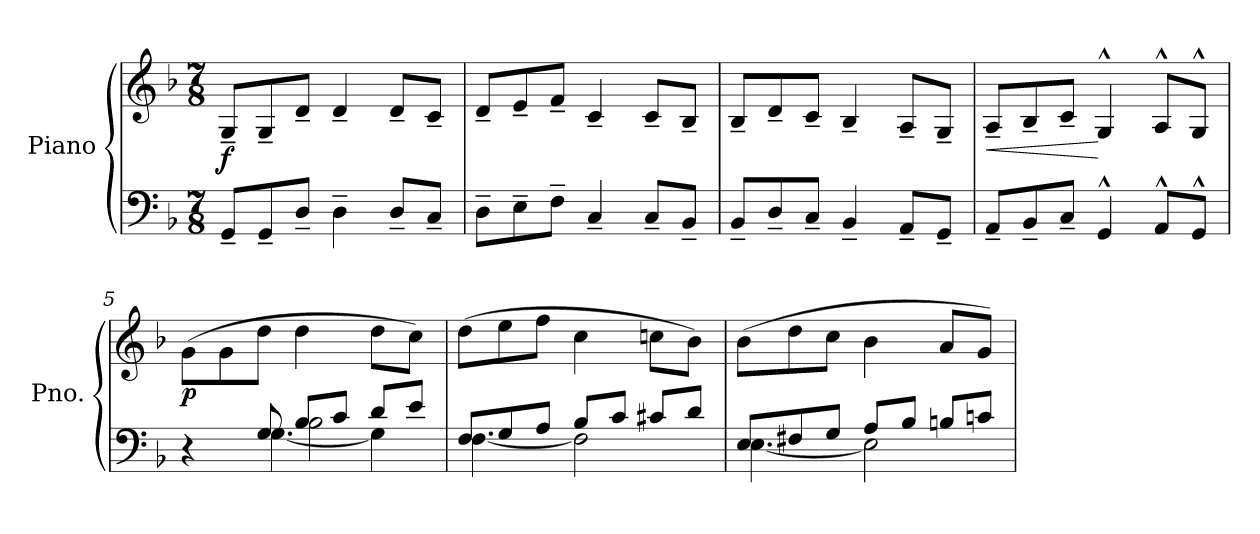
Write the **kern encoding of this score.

**kern	**kern	**dynam
*part1	*part1	*part1
*staff2	*staff1	*staff1/2
*I"Piano	*	*
*I'Pno.	*	*
*clefF4	*clefG2	*
*k[b-]	*k[b-]	*
*M7/8	*M7/8	*
*MM57	*MM57	*
=1	=1	=1
!	!	!LO:DY:b
8GG~/L	8G~/L	f
8GG~/	8G~/	.
8D~/J	8d~/J	.
4D~\	4d~/	.
8D~/L	8d~/L	.
8C~/J	8c~/J	.
=2	=2	=2
8D~\L	8d~/L	.
8E~\	8e~/	.
8F~\J	8f~/J	.
4C~/	4c~/	.
8C~/L	8c~/L	.
8BB-~/J	8B-~/J	.
=3	=3	=3
8BB-~/L	8B-~/L	.
8D~/	8d~/	.
8C~/J	8c~/J	.
4BB-~/	4B-~/	.
8AA~/L	8A~/L	.
8GG~/J	8G~/J	.
=4	=4	=4
!	!	!LO:HP:b
8AA~/L	8A~/L	<
8BB-~/	8B-~/	.
8C~/J	8c~/J	.
4GG^^/	4G^^/	[
8AA^^/L	8A^^/L	.
8GG^^/J	8G^^/J	.
!!LO:LB:g=z
=5	=5	=5
*	*MM72	*
*^	*	*
*	*^	*	*
!	!	!	!	!LO:DY:b
4r	4ryy	4.ryy	(>8g\L	p
.	.	.	8g\	.
8G/	[4.G\	.	8dd\J	.
8B-/L	.	2B-\	4dd\	.
8c/J	.	.	.	.
8d/L	4G\]	.	8dd\L	.
8e/J	.	.	8cc\J)	.
*	*v	*v	*	*
=6	=6	=6	=6
8F/L	[4.F\	(>8dd\L	.
8G/	.	8ee\	.
8A/J	.	8ff\J	.
8B-/L	2F\]	4cc\	.
8c/J	.	.	.
8c#X/L	.	8ccn\L	.
8d/J	.	8b-\J)	.
=7	=7	=7	=7
8E/L	[4.E\	(>8b-\L	.
8F#X/	.	8dd\	.
8G/J	.	8cc\J	.
8A/L	2E\]	4b-\	.
8B-/J	.	.	.
8Bn/L	.	8a/L	.
8cn/J	.	8g/J)	.
*v	*v	*	*
=	=	=
*-	*-	*-
